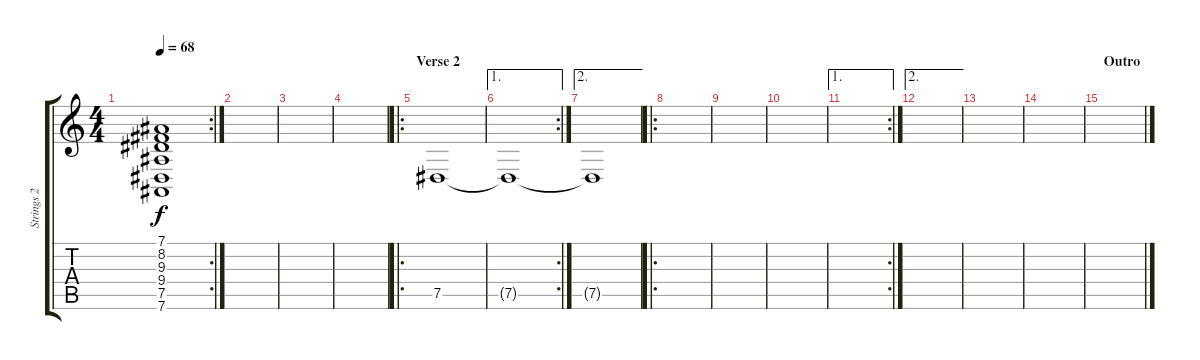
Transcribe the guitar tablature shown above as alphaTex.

\track ("Strings 2" "Strings 2") {instrument tremolostrings}
\staff {score tabs}
\tuning (Eb4 Bb3 Gb3 Db3 Ab2 Eb2) {hide}
\rc 2
\ts (4 4)
\tempo 68
\clef g2
\ks c
(7.1 8.2 9.3 9.4 7.5 7.6).1{dy f} |
|
|
|
\ro
\section ("" "Verse 2")
7.5.1 |
\ae 1
\rc 2
7.5{t}.1 |
\ae 2
7.5{t}.1 |
\ro
|
|
|
\ae 1
\rc 2
|
\ae 2
|
|
|
\section ("" "Outro")
